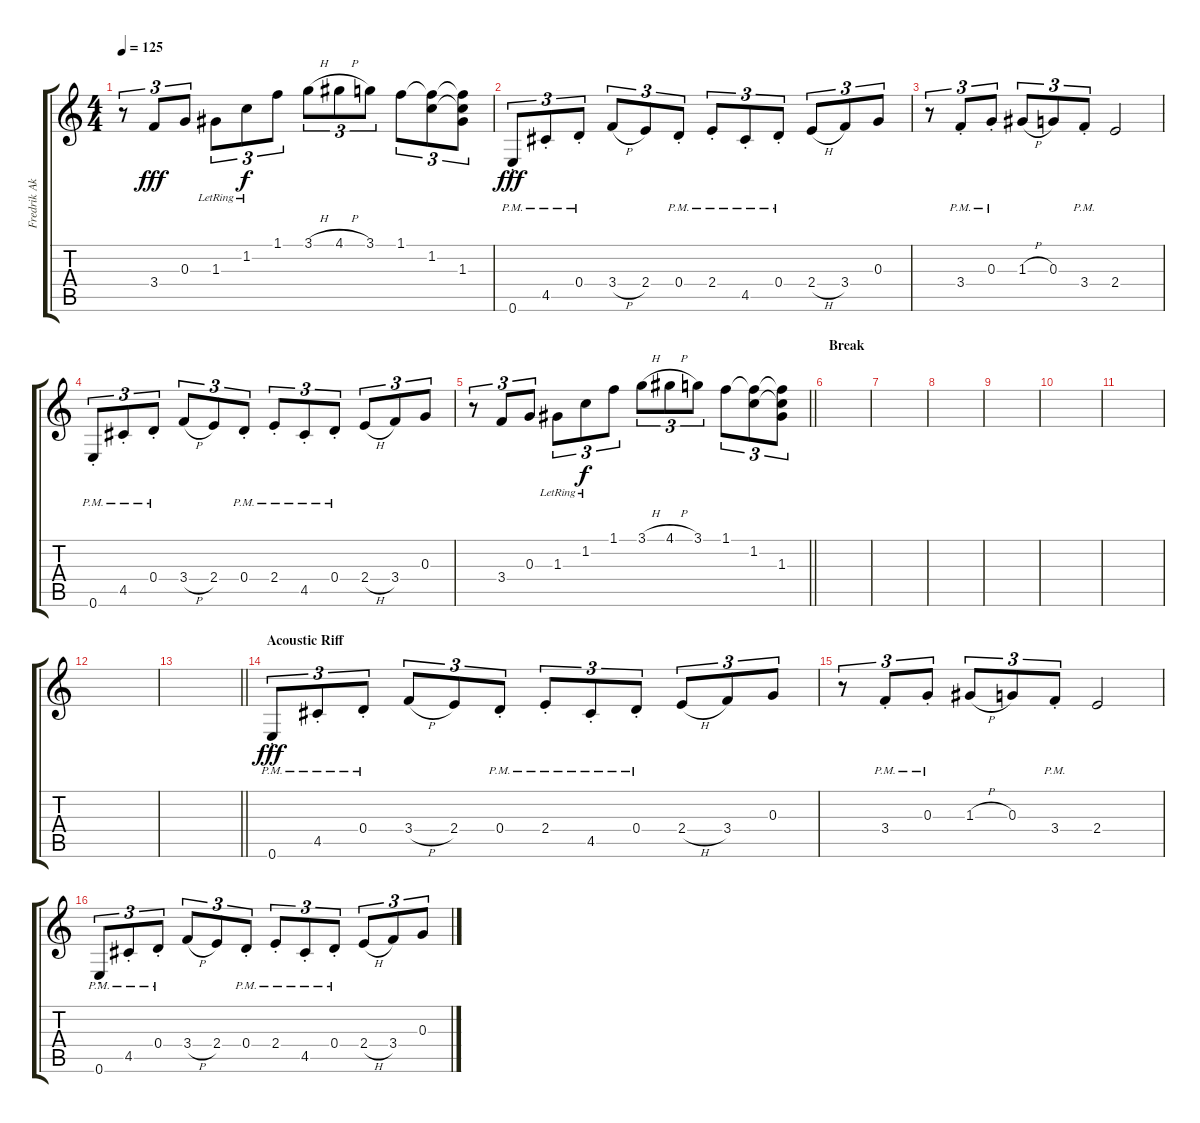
\track ("Fredrik Akesson" "Fredrik Ak") {instrument acousticguitarnylon}
\staff {score tabs}
\tuning (E4 B3 G3 D3 A2 E2) {hide}
\ts (4 4)
\tempo 125
\clef g2
\ks c
r.8{tu (3 2) dy fff} 3.4.8{tu (3 2)} 0.3.8{tu (3 2)} 1.3{lr}.8{tu (3 2)} 1.2{lr}.8{tu (3 2) dy f} 1.1.8{tu (3 2)} 3.1{h}.8{tu (3 2)} 4.1{h}.8{tu (3 2)} 3.1.8{tu (3 2)} 1.1.8{tu (3 2)} (1.1{t} 1.2).8{tu (3 2)} (1.1{t} 1.2{t} 1.3).8{tu (3 2)} |
0.6{pm st}.8{tu (3 2) dy fff} 4.5{pm st}.8{tu (3 2)} 0.4{pm st}.8{tu (3 2)} 3.4{h}.8{tu (3 2)} 2.4.8{tu (3 2)} 0.4{pm st}.8{tu (3 2)} 2.4{pm st}.8{tu (3 2)} 4.5{pm st}.8{tu (3 2)} 0.4{pm st}.8{tu (3 2)} 2.4{h}.8{tu (3 2)} 3.4.8{tu (3 2)} 0.3.8{tu (3 2)} |
r.8{tu (3 2)} 3.4{pm st}.8{tu (3 2)} 0.3{pm st}.8{tu (3 2)} 1.3{h}.8{tu (3 2)} 0.3.8{tu (3 2)} 3.4{pm st}.8{tu (3 2)} 2.4.2 |
0.6{pm st}.8{tu (3 2)} 4.5{pm st}.8{tu (3 2)} 0.4{pm st}.8{tu (3 2)} 3.4{h}.8{tu (3 2)} 2.4.8{tu (3 2)} 0.4{pm st}.8{tu (3 2)} 2.4{pm st}.8{tu (3 2)} 4.5{pm st}.8{tu (3 2)} 0.4{pm st}.8{tu (3 2)} 2.4{h}.8{tu (3 2)} 3.4.8{tu (3 2)} 0.3.8{tu (3 2)} |
\barLineRight lightlight
r.8{tu (3 2)} 3.4.8{tu (3 2)} 0.3.8{tu (3 2)} 1.3{lr}.8{tu (3 2)} 1.2{lr}.8{tu (3 2) dy f} 1.1.8{tu (3 2)} 3.1{h}.8{tu (3 2)} 4.1{h}.8{tu (3 2)} 3.1.8{tu (3 2)} 1.1.8{tu (3 2)} (1.1{t} 1.2).8{tu (3 2)} (1.1{t} 1.2{t} 1.3).8{tu (3 2)} |
\section ("" "Break")
|
|
|
|
|
|
|
\barLineRight lightlight
|
\section ("" "Acoustic Riff")
0.6{pm st}.8{tu (3 2) dy fff volume 11} 4.5{pm st}.8{tu (3 2)} 0.4{pm st}.8{tu (3 2)} 3.4{h}.8{tu (3 2)} 2.4.8{tu (3 2)} 0.4{pm st}.8{tu (3 2)} 2.4{pm st}.8{tu (3 2)} 4.5{pm st}.8{tu (3 2)} 0.4{pm st}.8{tu (3 2)} 2.4{h}.8{tu (3 2)} 3.4.8{tu (3 2)} 0.3.8{tu (3 2)} |
r.8{tu (3 2)} 3.4{pm st}.8{tu (3 2)} 0.3{pm st}.8{tu (3 2)} 1.3{h}.8{tu (3 2)} 0.3.8{tu (3 2)} 3.4{pm st}.8{tu (3 2)} 2.4.2 |
0.6{pm st}.8{tu (3 2)} 4.5{pm st}.8{tu (3 2)} 0.4{pm st}.8{tu (3 2)} 3.4{h}.8{tu (3 2)} 2.4.8{tu (3 2)} 0.4{pm st}.8{tu (3 2)} 2.4{pm st}.8{tu (3 2)} 4.5{pm st}.8{tu (3 2)} 0.4{pm st}.8{tu (3 2)} 2.4{h}.8{tu (3 2)} 3.4.8{tu (3 2)} 0.3.8{tu (3 2)}
